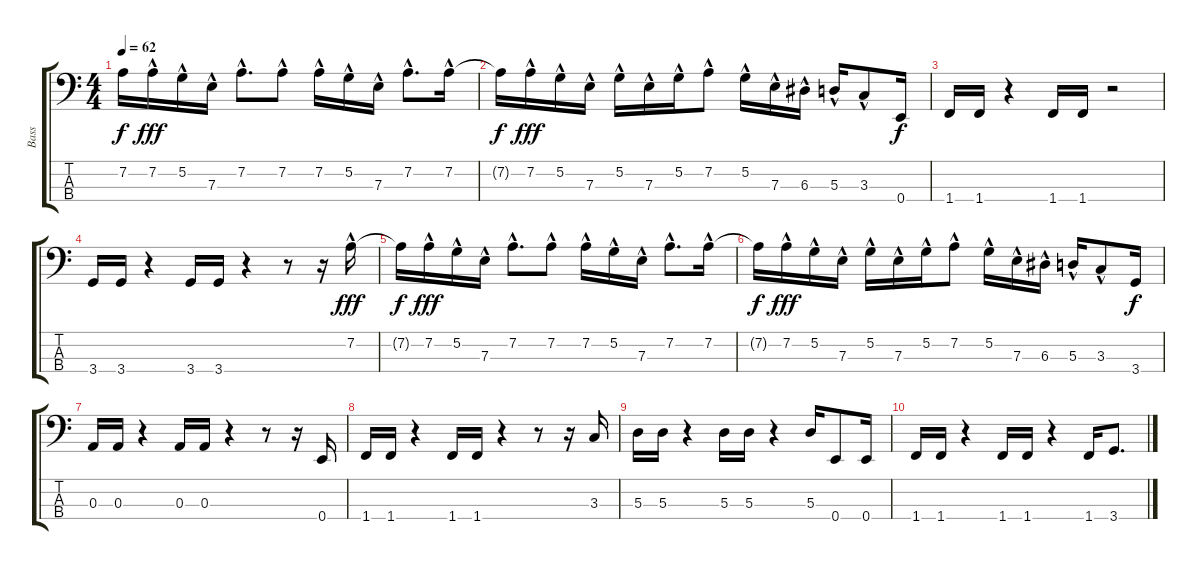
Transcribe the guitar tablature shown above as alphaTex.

\track ("Bass" "Bass") {instrument electricbasspick}
\staff {score tabs}
\tuning (G2 D2 A1 E1) {hide}
\ts (4 4)
\tempo 62
\clef f4
\ks c
7.2{t}.16{dy f} 7.2{hac}.16{dy fff} 5.2{hac}.16 7.3{hac}.16 7.2{hac}.8{d} 7.2{hac}.8 7.2{hac}.16 5.2{hac}.16 7.3{hac}.16 7.2{hac}.8{d} 7.2{hac}.16 |
7.2{t}.16{dy f} 7.2{hac}.16{dy fff} 5.2{hac}.16 7.3{hac}.16 5.2{hac}.16 7.3{hac}.16 5.2{hac}.16 7.2{hac}.8 5.2{hac}.16 7.3{hac}.16 6.3{hac}.16 5.3{hac}.16 3.3{hac}.8 0.4.16{dy f} |
1.4.16 1.4.16 r.4 1.4.16 1.4.16 r.2 |
3.4.16 3.4.16 r.4 3.4.16 3.4.16 r.4 r.8 r.16 7.2{hac}.16{dy fff} |
7.2{t}.16{dy f} 7.2{hac}.16{dy fff} 5.2{hac}.16 7.3{hac}.16 7.2{hac}.8{d} 7.2{hac}.8 7.2{hac}.16 5.2{hac}.16 7.3{hac}.16 7.2{hac}.8{d} 7.2{hac}.16 |
7.2{t}.16{dy f} 7.2{hac}.16{dy fff} 5.2{hac}.16 7.3{hac}.16 5.2{hac}.16 7.3{hac}.16 5.2{hac}.16 7.2{hac}.8 5.2{hac}.16 7.3{hac}.16 6.3{hac}.16 5.3{hac}.16 3.3{hac}.8 3.4.16{dy f} |
0.3.16 0.3.16 r.4 0.3.16 0.3.16 r.4 r.8 r.16 0.4.16 |
1.4.16 1.4.16 r.4 1.4.16 1.4.16 r.4 r.8 r.16 3.3.16 |
5.3.16 5.3.16 r.4 5.3.16 5.3.16 r.4 5.3.16 0.4.8 0.4.16 |
1.4.16 1.4.16 r.4 1.4.16 1.4.16 r.4 1.4.16 3.4.8{d}
